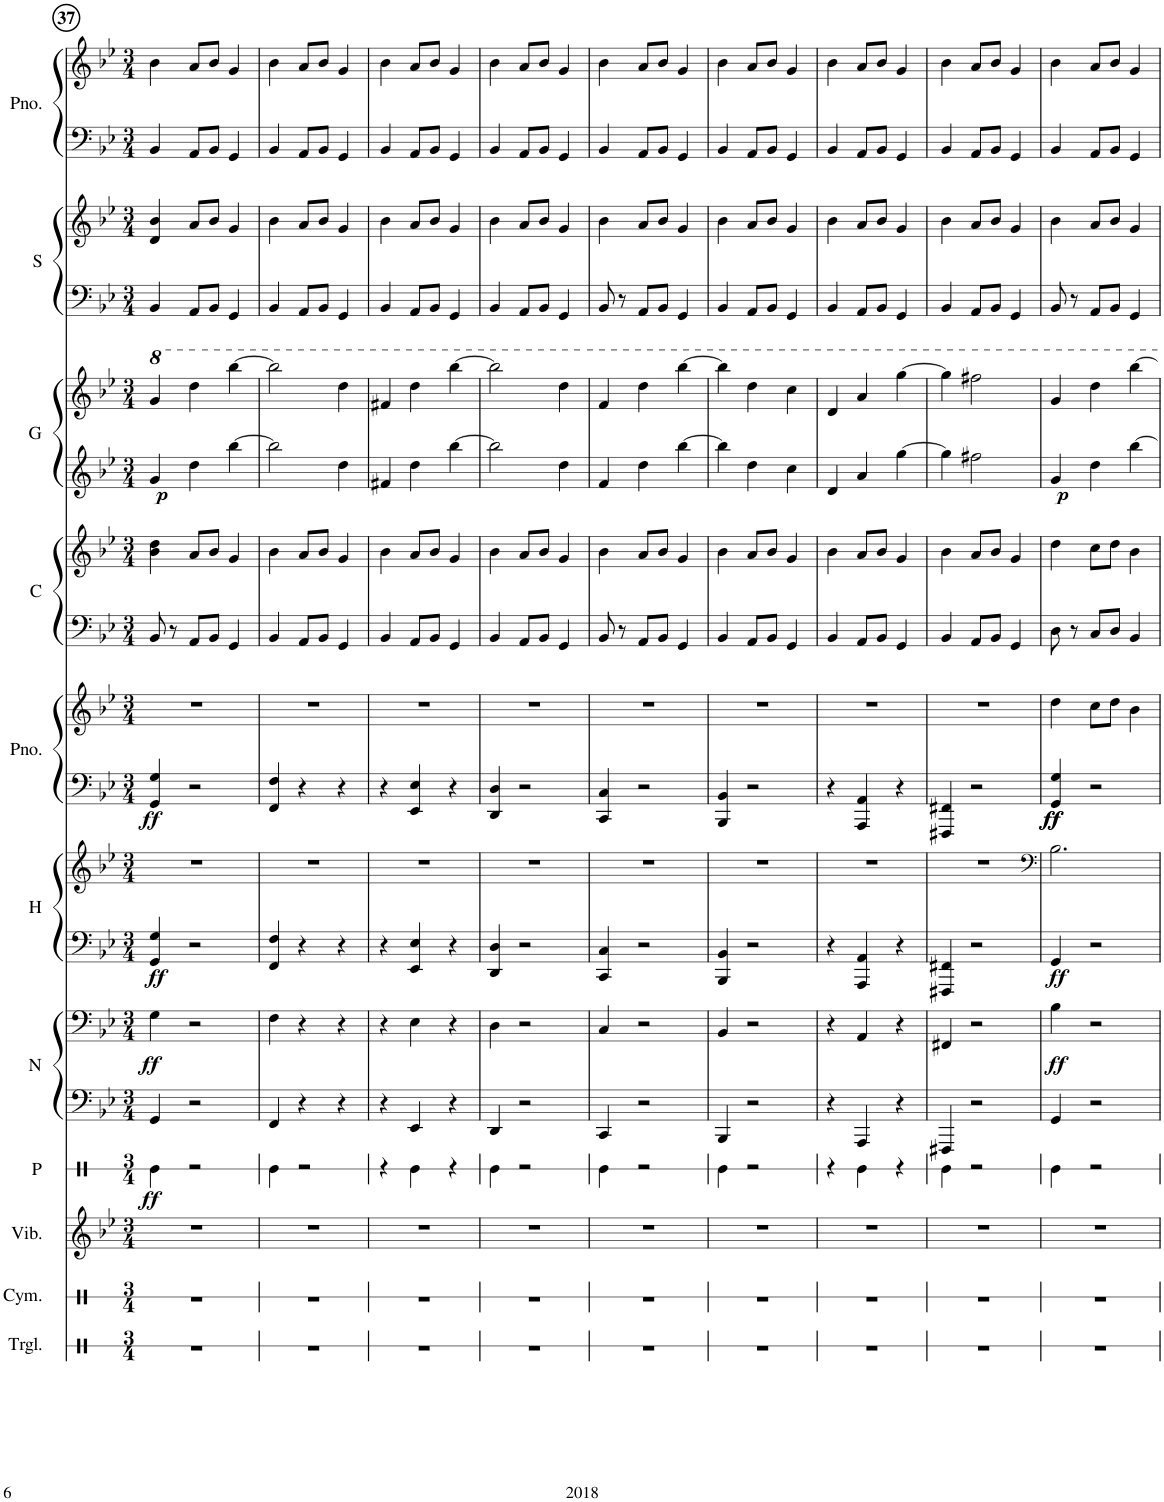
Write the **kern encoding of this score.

**kern	**kern	**kern	**kern	**dynam	**kern	**kern	**dynam	**kern	**kern	**dynam	**kern	**kern	**dynam	**kern	**kern	**kern	**kern	**dynam	**kern	**kern	**kern	**kern
*part11	*part10	*part9	*part8	*part8	*part7	*part7	*part7	*part6	*part6	*part6	*part5	*part5	*part5	*part4	*part4	*part3	*part3	*part3	*part2	*part2	*part1	*part1
*staff18	*staff17	*staff16	*staff15	*staff15	*staff14	*staff13	*staff13/14	*staff12	*staff11	*staff11/12	*staff10	*staff9	*staff9/10	*staff8	*staff7	*staff6	*staff5	*staff5/6	*staff4	*staff3	*staff2	*staff1
*I"Triangle	*I"Cymbal	*I"Vibraphone	*I"Panda	*	*I"Nate?	*	*	*I"Makeup Cake	*	*	*I"Piano	*	*	*I"Wyoming	*	*I"Dumb One	*	*	*I"SANTA!	*	*I"Piano	*
*I'Trgl.	*I'Cym.	*I'Vib.	*I'P	*	*I'N	*	*	*	*	*	*I'Pno.	*	*	*	*	*	*	*	*I'S	*	*I'Pno.	*
!!LO:PB:g=z
*clefX	*clefX	*clefG2	*clefX	*	*clefF4	*clefF4	*	*clefF4	*clefG2	*	*clefF4	*clefG2	*	*clefF4	*clefG2	*clefG2	*clefG2	*	*clefF4	*clefG2	*clefF4	*clefG2
*k[]	*k[]	*k[b-e-]	*k[]	*	*k[b-e-]	*k[b-e-]	*	*k[b-e-]	*k[b-e-]	*	*k[b-e-]	*k[b-e-]	*	*k[b-e-]	*k[b-e-]	*k[b-e-]	*k[b-e-]	*	*k[b-e-]	*k[b-e-]	*k[b-e-]	*k[b-e-]
*M3/4	*M3/4	*M3/4	*M3/4	*	*M3/4	*M3/4	*	*M3/4	*M3/4	*	*M3/4	*M3/4	*	*M3/4	*M3/4	*M3/4	*M3/4	*	*M3/4	*M3/4	*M3/4	*M3/4
=37	=37	=37	=37	=37	=37	=37	=37	=37	=37	=37	=37	=37	=37	=37	=37	=37	=37	=37	=37	=37	=37	=37
!	!	!	!	!LO:DY:b	!	!	!LO:DY:b	!	!	!LO:DY:b=2	!	!	!LO:DY:b=2	!	!	!	!	!LO:DY:b=2	!	!	!	!
2.r	2.r	2.r	4Re\	ff	4GG/	4G\	ff	4GG/ 4G/	2.r	ff	4GG/ 4G/	2.r	ff	8BB-/	4b-\ 4dd\	4g/	4gg/	p	4BB-/	4d/ 4b-/	4BB-/	4b-\
.	.	.	.	.	.	.	.	.	.	.	.	.	.	8r	.	.	.	.	.	.	.	.
.	.	.	2r	.	2r	2r	.	2r	.	.	2r	.	.	8AA/L	8a/L	4dd\	4ddd\	.	8AA/L	8a/L	8AA/L	8a/L
.	.	.	.	.	.	.	.	.	.	.	.	.	.	8BB-/J	8b-/J	.	.	.	8BB-/J	8b-/J	8BB-/J	8b-/J
.	.	.	.	.	.	.	.	.	.	.	.	.	.	4GG/	4g/	[4bb-\	[4bbb-\	.	4GG/	4g/	4GG/	4g/
=38	=38	=38	=38	=38	=38	=38	=38	=38	=38	=38	=38	=38	=38	=38	=38	=38	=38	=38	=38	=38	=38	=38
2.r	2.r	2.r	4Re\	.	4FF/	4F\	.	4FF/ 4F/	2.r	.	4FF/ 4F/	2.r	.	4BB-/	4b-\	2bb-\]	2bbb-\]	.	4BB-/	4b-\	4BB-/	4b-\
.	.	.	2r	.	4r	4r	.	4r	.	.	4r	.	.	8AA/L	8a/L	.	.	.	8AA/L	8a/L	8AA/L	8a/L
.	.	.	.	.	.	.	.	.	.	.	.	.	.	8BB-/J	8b-/J	.	.	.	8BB-/J	8b-/J	8BB-/J	8b-/J
.	.	.	.	.	4r	4r	.	4r	.	.	4r	.	.	4GG/	4g/	4dd\	4ddd\	.	4GG/	4g/	4GG/	4g/
=39	=39	=39	=39	=39	=39	=39	=39	=39	=39	=39	=39	=39	=39	=39	=39	=39	=39	=39	=39	=39	=39	=39
2.r	2.r	2.r	4r	.	4r	4r	.	4r	2.r	.	4r	2.r	.	4BB-/	4b-\	4f#X/	4ff#X/	.	4BB-/	4b-\	4BB-/	4b-\
.	.	.	4Re\	.	4EE-/	4E-\	.	4EE-/ 4E-/	.	.	4EE-/ 4E-/	.	.	8AA/L	8a/L	4dd\	4ddd\	.	8AA/L	8a/L	8AA/L	8a/L
.	.	.	.	.	.	.	.	.	.	.	.	.	.	8BB-/J	8b-/J	.	.	.	8BB-/J	8b-/J	8BB-/J	8b-/J
.	.	.	4r	.	4r	4r	.	4r	.	.	4r	.	.	4GG/	4g/	[4bb-\	[4bbb-\	.	4GG/	4g/	4GG/	4g/
=40	=40	=40	=40	=40	=40	=40	=40	=40	=40	=40	=40	=40	=40	=40	=40	=40	=40	=40	=40	=40	=40	=40
2.r	2.r	2.r	4Re\	.	4DD/	4D\	.	4DD/ 4D/	2.r	.	4DD/ 4D/	2.r	.	4BB-/	4b-\	2bb-\]	2bbb-\]	.	4BB-/	4b-\	4BB-/	4b-\
.	.	.	2r	.	2r	2r	.	2r	.	.	2r	.	.	8AA/L	8a/L	.	.	.	8AA/L	8a/L	8AA/L	8a/L
.	.	.	.	.	.	.	.	.	.	.	.	.	.	8BB-/J	8b-/J	.	.	.	8BB-/J	8b-/J	8BB-/J	8b-/J
.	.	.	.	.	.	.	.	.	.	.	.	.	.	4GG/	4g/	4dd\	4ddd\	.	4GG/	4g/	4GG/	4g/
=41	=41	=41	=41	=41	=41	=41	=41	=41	=41	=41	=41	=41	=41	=41	=41	=41	=41	=41	=41	=41	=41	=41
2.r	2.r	2.r	4Re\	.	4CC/	4C/	.	4CC/ 4C/	2.r	.	4CC/ 4C/	2.r	.	8BB-/	4b-\	4f/	4ff/	.	8BB-/	4b-\	4BB-/	4b-\
.	.	.	.	.	.	.	.	.	.	.	.	.	.	8r	.	.	.	.	8r	.	.	.
.	.	.	2r	.	2r	2r	.	2r	.	.	2r	.	.	8AA/L	8a/L	4dd\	4ddd\	.	8AA/L	8a/L	8AA/L	8a/L
.	.	.	.	.	.	.	.	.	.	.	.	.	.	8BB-/J	8b-/J	.	.	.	8BB-/J	8b-/J	8BB-/J	8b-/J
.	.	.	.	.	.	.	.	.	.	.	.	.	.	4GG/	4g/	[4bb-\	[4bbb-\	.	4GG/	4g/	4GG/	4g/
=42	=42	=42	=42	=42	=42	=42	=42	=42	=42	=42	=42	=42	=42	=42	=42	=42	=42	=42	=42	=42	=42	=42
2.r	2.r	2.r	4Re\	.	4BBB-/	4BB-/	.	4BBB-/ 4BB-/	2.r	.	4BBB-/ 4BB-/	2.r	.	4BB-/	4b-\	4bb-\]	4bbb-\]	.	4BB-/	4b-\	4BB-/	4b-\
.	.	.	2r	.	2r	2r	.	2r	.	.	2r	.	.	8AA/L	8a/L	4dd\	4ddd\	.	8AA/L	8a/L	8AA/L	8a/L
.	.	.	.	.	.	.	.	.	.	.	.	.	.	8BB-/J	8b-/J	.	.	.	8BB-/J	8b-/J	8BB-/J	8b-/J
.	.	.	.	.	.	.	.	.	.	.	.	.	.	4GG/	4g/	4cc\	4ccc\	.	4GG/	4g/	4GG/	4g/
=43	=43	=43	=43	=43	=43	=43	=43	=43	=43	=43	=43	=43	=43	=43	=43	=43	=43	=43	=43	=43	=43	=43
2.r	2.r	2.r	4r	.	4r	4r	.	4r	2.r	.	4r	2.r	.	4BB-/	4b-\	4d/	4dd/	.	4BB-/	4b-\	4BB-/	4b-\
.	.	.	4Re\	.	4AAA/	4AA/	.	4AAA/ 4AA/	.	.	4AAA/ 4AA/	.	.	8AA/L	8a/L	4a/	4aa/	.	8AA/L	8a/L	8AA/L	8a/L
.	.	.	.	.	.	.	.	.	.	.	.	.	.	8BB-/J	8b-/J	.	.	.	8BB-/J	8b-/J	8BB-/J	8b-/J
.	.	.	4r	.	4r	4r	.	4r	.	.	4r	.	.	4GG/	4g/	[4gg\	[4ggg\	.	4GG/	4g/	4GG/	4g/
=44	=44	=44	=44	=44	=44	=44	=44	=44	=44	=44	=44	=44	=44	=44	=44	=44	=44	=44	=44	=44	=44	=44
2.r	2.r	2.r	4Re\	.	4FFF#X/	4FF#X/	.	4FFF#X/ 4FF#X/	2.r	.	4FFF#X/ 4FF#X/	2.r	.	4BB-/	4b-\	4gg\]	4ggg\]	.	4BB-/	4b-\	4BB-/	4b-\
.	.	.	2r	.	2r	2r	.	2r	.	.	2r	.	.	8AA/L	8a/L	2ff#X\	2fff#X\	.	8AA/L	8a/L	8AA/L	8a/L
.	.	.	.	.	.	.	.	.	.	.	.	.	.	8BB-/J	8b-/J	.	.	.	8BB-/J	8b-/J	8BB-/J	8b-/J
.	.	.	.	.	.	.	.	.	.	.	.	.	.	4GG/	4g/	.	.	.	4GG/	4g/	4GG/	4g/
=45	=45	=45	=45	=45	=45	=45	=45	=45	=45	=45	=45	=45	=45	=45	=45	=45	=45	=45	=45	=45	=45	=45
*	*	*	*	*	*	*	*	*	*clefF4	*	*	*	*	*	*	*	*	*	*	*	*	*
!	!	!	!	!	!	!	!LO:DY:b	!	!	!LO:DY:b=2	!	!	!LO:DY:b=2	!	!	!	!	!	!	!	!	!
!	!	!	!	!	!	!	!	!	!	!	!	!	!LO:DY:n=1:b=2	!	!	!	!	!LO:DY:b=2	!	!	!	!
2.r	2.r	2.r	4Re\	.	4GG/	4B-\	ff	4GG/	2.B-\	ff	4GG/ 4G/	4dd\	ff ff	8D\	4dd\	4g/	4gg/	p	8BB-/	4b-\	4BB-/	4b-\
.	.	.	.	.	.	.	.	.	.	.	.	.	.	8r	.	.	.	.	8r	.	.	.
.	.	.	2r	.	2r	2r	.	2r	.	.	2r	8cc\L	.	8C/L	8cc\L	4dd\	4ddd\	.	8AA/L	8a/L	8AA/L	8a/L
.	.	.	.	.	.	.	.	.	.	.	.	8dd\J	.	8D/J	8dd\J	.	.	.	8BB-/J	8b-/J	8BB-/J	8b-/J
.	.	.	.	.	.	.	.	.	.	.	.	4b-\	.	4BB-/	4b-\	[4bb-\	[4bbb-\	.	4GG/	4g/	4GG/	4g/
=	=	=	=	=	=	=	=	=	=	=	=	=	=	=	=	=	=	=	=	=	=	=
*-	*-	*-	*-	*-	*-	*-	*-	*-	*-	*-	*-	*-	*-	*-	*-	*-	*-	*-	*-	*-	*-	*-
